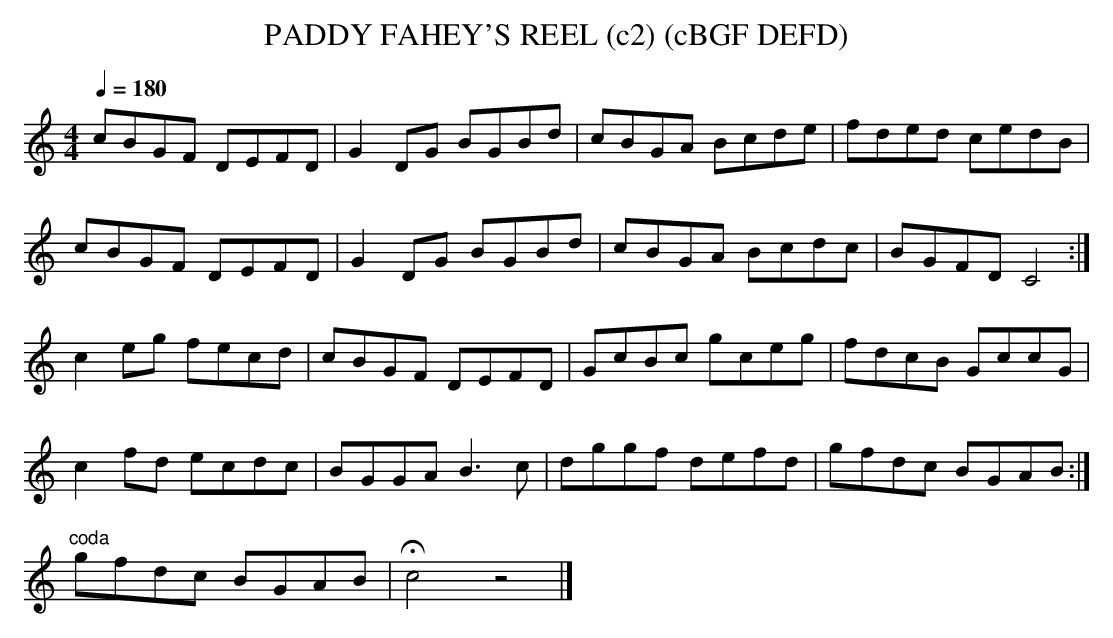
X:1
T:PADDY FAHEY'S REEL (c2) (cBGF DEFD)
Q:1/4=180
L:1/8
M:4/4
K:C
cBGF DEFD|G2DG BGBd|cBGA Bcde|fded cedB|
cBGF DEFD|G2DG BGBd|cBGA Bcdc|BGFD C4:|
c2 eg fecd|cBGF DEFD|GcBc gceg|fdcB GccG|
c2 fd ecdc|BGGA B3c|dggf defd|gfdc BGAB:|
 "^coda"gfdc BGAB|Hc4z4|]
